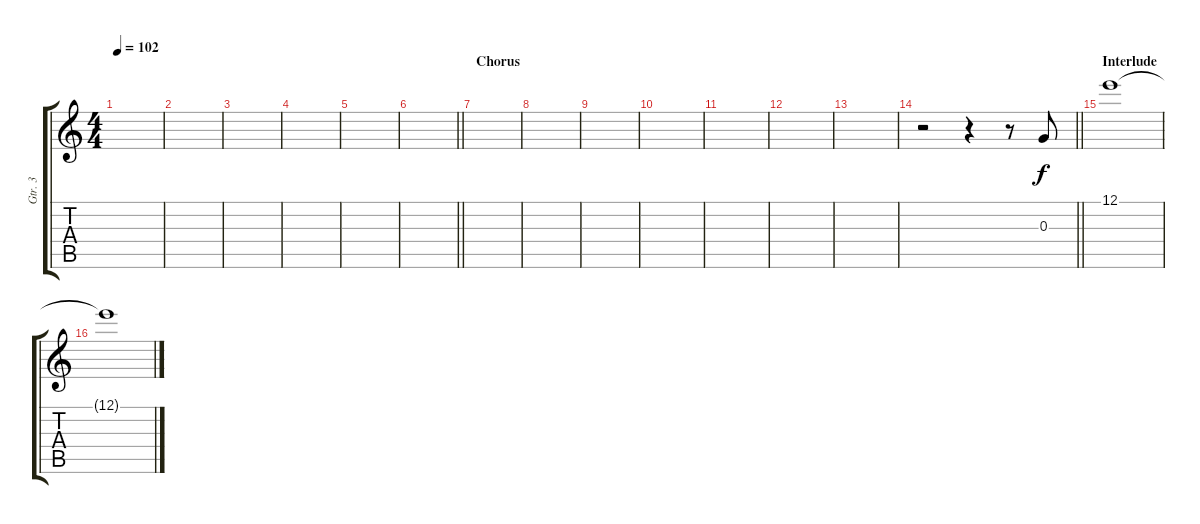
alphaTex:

\track ("Gtr. 3" "Gtr. 3") {instrument overdrivenguitar}
\staff {score tabs}
\tuning (E4 B3 G3 D3 A2 E2) {hide}
\ts (4 4)
\tempo 102
\clef g2
\ks c
|
|
|
|
|
\barLineRight lightlight
|
\section ("" "Chorus")
|
|
|
|
|
|
|
\barLineRight lightlight
r.2 r.4 r.8 0.3.8 |
\section ("" "Interlude")
12.1.1 |
12.1{t}.1
